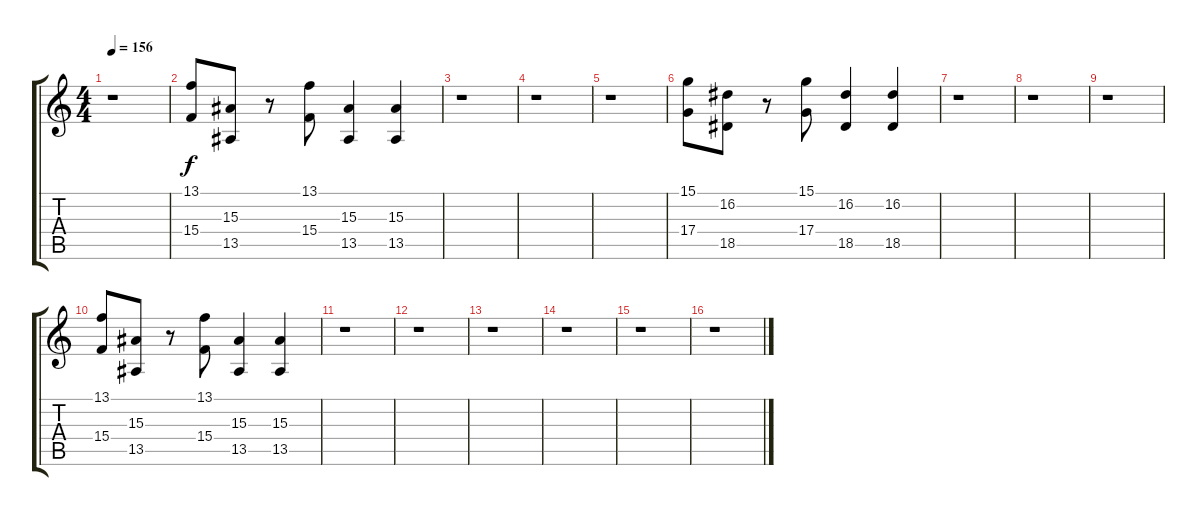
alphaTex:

\track "" {instrument pizzicatostrings}
\staff {score tabs}
\tuning (E4 B3 G3 D3 A2 E2) {hide}
\ts (4 4)
\tempo 156
\clef g2
\ks c
r.1{dy f} |
(13.1 15.4).8 (15.3 13.5).8 r.8 (13.1 15.4).8 (15.3 13.5).4 (15.3 13.5).4 |
r.1 |
r.1 |
r.1 |
(15.1 17.4).8 (16.2 18.5).8 r.8 (15.1 17.4).8 (16.2 18.5).4 (16.2 18.5).4 |
r.1 |
r.1 |
r.1 |
(13.1 15.4).8 (15.3 13.5).8 r.8 (13.1 15.4).8 (15.3 13.5).4 (15.3 13.5).4 |
r.1 |
r.1 |
r.1 |
r.1 |
r.1 |
r.1
